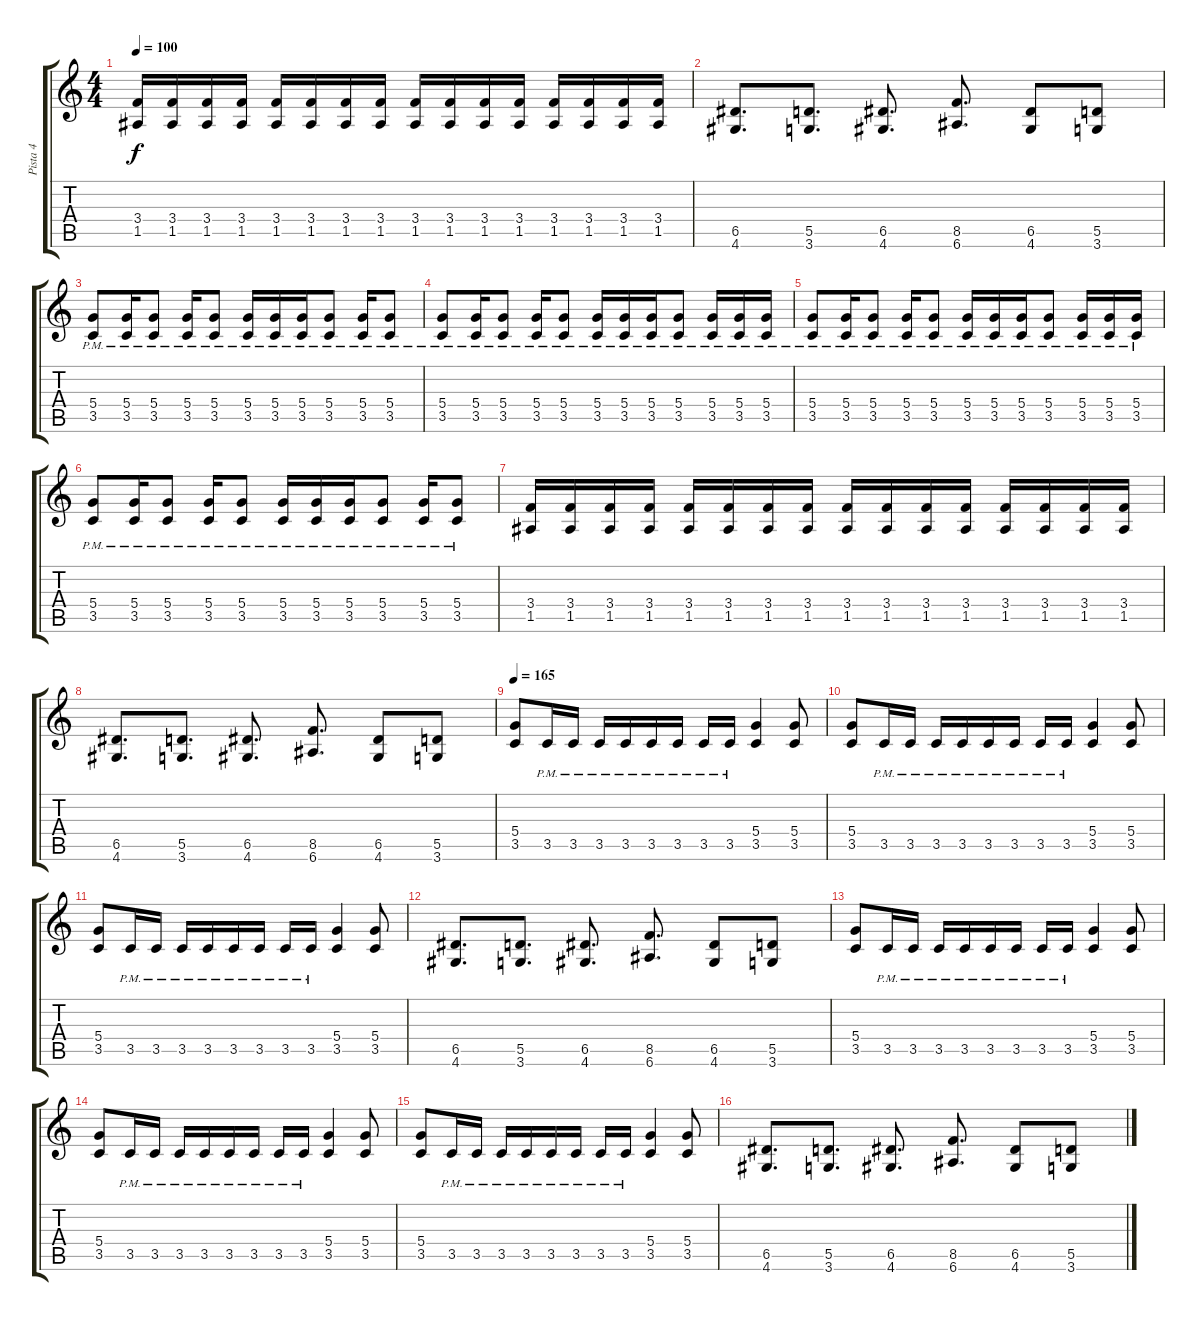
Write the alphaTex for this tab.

\track ("Pista 4" "Pista 4") {instrument distortionguitar}
\staff {score tabs}
\tuning (E4 B3 G3 D3 A2 E2) {hide}
\ts (4 4)
\tempo 100
\clef g2
\ks c
(3.4 1.5).16{dy f} (3.4 1.5).16 (3.4 1.5).16 (3.4 1.5).16 (3.4 1.5).16 (3.4 1.5).16 (3.4 1.5).16 (3.4 1.5).16 (3.4 1.5).16 (3.4 1.5).16 (3.4 1.5).16 (3.4 1.5).16 (3.4 1.5).16 (3.4 1.5).16 (3.4 1.5).16 (3.4 1.5).16 |
(6.5 4.6).8{d} (5.5 3.6).8{d} (6.5 4.6).8{d} (8.5 6.6).8{d} (6.5 4.6).8 (5.5 3.6).8 |
(5.4{pm} 3.5{pm}).8 (5.4{pm} 3.5{pm}).16 (5.4{pm} 3.5{pm}).8 (5.4{pm} 3.5{pm}).16 (5.4{pm} 3.5{pm}).8 (5.4{pm} 3.5{pm}).16 (5.4{pm} 3.5{pm}).16 (5.4{pm} 3.5{pm}).16 (5.4{pm} 3.5{pm}).8 (5.4{pm} 3.5{pm}).16 (5.4{pm} 3.5{pm}).8 |
(5.4{pm} 3.5{pm}).8 (5.4{pm} 3.5{pm}).16 (5.4{pm} 3.5{pm}).8 (5.4{pm} 3.5{pm}).16 (5.4{pm} 3.5{pm}).8 (5.4{pm} 3.5{pm}).16 (5.4{pm} 3.5{pm}).16 (5.4{pm} 3.5{pm}).16 (5.4{pm} 3.5{pm}).8 (5.4{pm} 3.5{pm}).16 (5.4{pm} 3.5{pm}).16 (5.4{pm} 3.5{pm}).16 |
(5.4{pm} 3.5{pm}).8 (5.4{pm} 3.5{pm}).16 (5.4{pm} 3.5{pm}).8 (5.4{pm} 3.5{pm}).16 (5.4{pm} 3.5{pm}).8 (5.4{pm} 3.5{pm}).16 (5.4{pm} 3.5{pm}).16 (5.4{pm} 3.5{pm}).16 (5.4{pm} 3.5{pm}).8 (5.4{pm} 3.5{pm}).16 (5.4{pm} 3.5{pm}).16 (5.4{pm} 3.5{pm}).16 |
(5.4{pm} 3.5{pm}).8 (5.4{pm} 3.5{pm}).16 (5.4{pm} 3.5{pm}).8 (5.4{pm} 3.5{pm}).16 (5.4{pm} 3.5{pm}).8 (5.4{pm} 3.5{pm}).16 (5.4{pm} 3.5{pm}).16 (5.4{pm} 3.5{pm}).16 (5.4{pm} 3.5{pm}).8 (5.4{pm} 3.5{pm}).16 (5.4{pm} 3.5{pm}).8 |
(3.4 1.5).16 (3.4 1.5).16 (3.4 1.5).16 (3.4 1.5).16 (3.4 1.5).16 (3.4 1.5).16 (3.4 1.5).16 (3.4 1.5).16 (3.4 1.5).16 (3.4 1.5).16 (3.4 1.5).16 (3.4 1.5).16 (3.4 1.5).16 (3.4 1.5).16 (3.4 1.5).16 (3.4 1.5).16 |
(6.5 4.6).8{d} (5.5 3.6).8{d} (6.5 4.6).8{d} (8.5 6.6).8{d} (6.5 4.6).8 (5.5 3.6).8 |
\tempo 165
(5.4 3.5).8 3.5{pm}.16 3.5{pm}.16 3.5{pm}.16 3.5{pm}.16 3.5{pm}.16 3.5{pm}.16 3.5{pm}.16 3.5{pm}.16 (5.4 3.5).4 (5.4 3.5).8 |
(5.4 3.5).8 3.5{pm}.16 3.5{pm}.16 3.5{pm}.16 3.5{pm}.16 3.5{pm}.16 3.5{pm}.16 3.5{pm}.16 3.5{pm}.16 (5.4 3.5).4 (5.4 3.5).8 |
(5.4 3.5).8 3.5{pm}.16 3.5{pm}.16 3.5{pm}.16 3.5{pm}.16 3.5{pm}.16 3.5{pm}.16 3.5{pm}.16 3.5{pm}.16 (5.4 3.5).4 (5.4 3.5).8 |
(6.5 4.6).8{d} (5.5 3.6).8{d} (6.5 4.6).8{d} (8.5 6.6).8{d} (6.5 4.6).8 (5.5 3.6).8 |
(5.4 3.5).8 3.5{pm}.16 3.5{pm}.16 3.5{pm}.16 3.5{pm}.16 3.5{pm}.16 3.5{pm}.16 3.5{pm}.16 3.5{pm}.16 (5.4 3.5).4 (5.4 3.5).8 |
(5.4 3.5).8 3.5{pm}.16 3.5{pm}.16 3.5{pm}.16 3.5{pm}.16 3.5{pm}.16 3.5{pm}.16 3.5{pm}.16 3.5{pm}.16 (5.4 3.5).4 (5.4 3.5).8 |
(5.4 3.5).8 3.5{pm}.16 3.5{pm}.16 3.5{pm}.16 3.5{pm}.16 3.5{pm}.16 3.5{pm}.16 3.5{pm}.16 3.5{pm}.16 (5.4 3.5).4 (5.4 3.5).8 |
(6.5 4.6).8{d} (5.5 3.6).8{d} (6.5 4.6).8{d} (8.5 6.6).8{d} (6.5 4.6).8 (5.5 3.6).8
